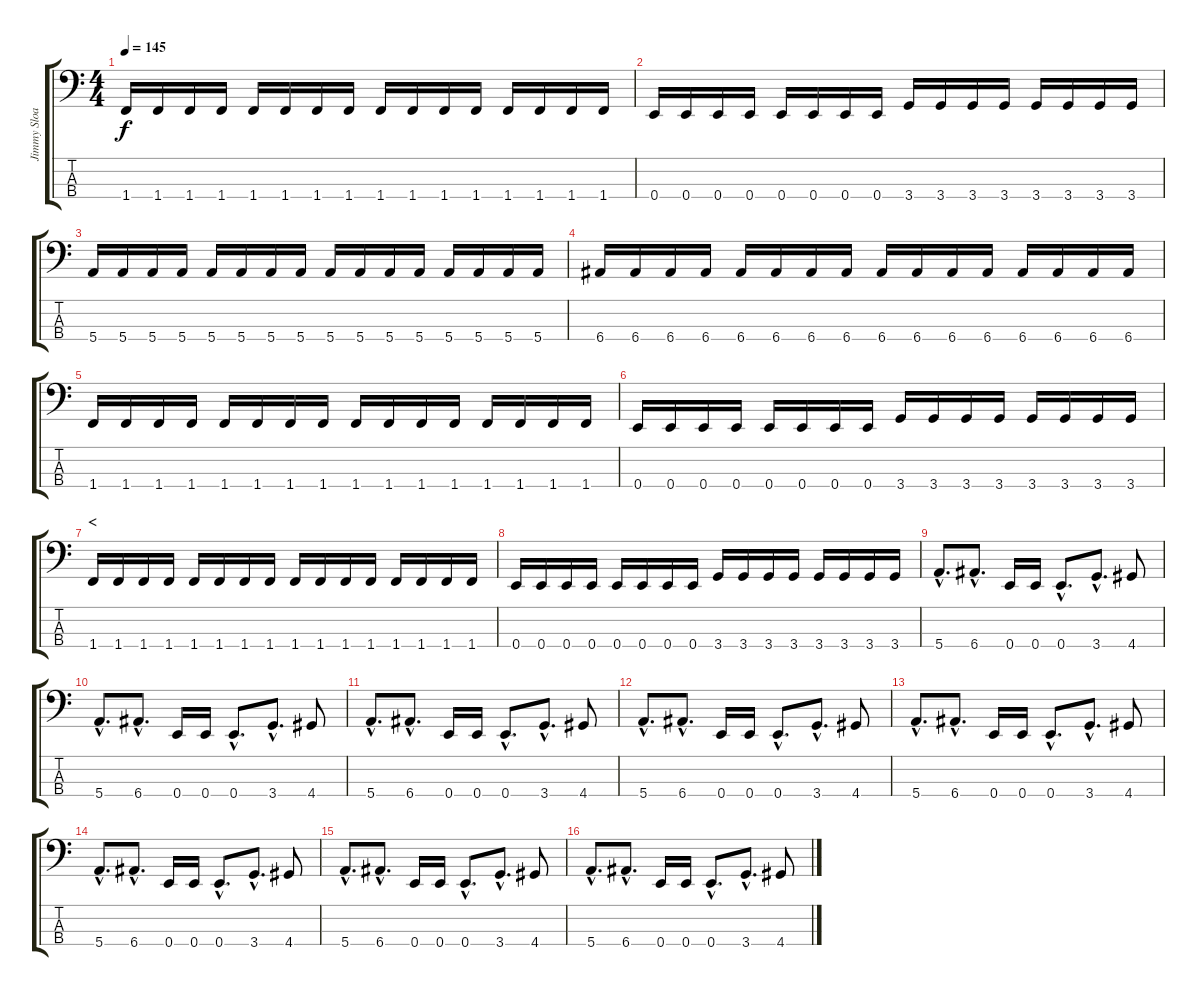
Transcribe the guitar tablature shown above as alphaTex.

\track ("Jimmy Sloas" "Jimmy Sloa") {instrument electricbasspick}
\staff {score tabs}
\tuning (G2 D2 A1 E1) {hide}
\ts (4 4)
\tempo 145
\clef f4
\ks c
1.4.16{dy f} 1.4.16 1.4.16 1.4.16 1.4.16 1.4.16 1.4.16 1.4.16 1.4.16 1.4.16 1.4.16 1.4.16 1.4.16 1.4.16 1.4.16 1.4.16 |
0.4.16 0.4.16 0.4.16 0.4.16 0.4.16 0.4.16 0.4.16 0.4.16 3.4.16 3.4.16 3.4.16 3.4.16 3.4.16 3.4.16 3.4.16 3.4.16 |
5.4.16 5.4.16 5.4.16 5.4.16 5.4.16 5.4.16 5.4.16 5.4.16 5.4.16 5.4.16 5.4.16 5.4.16 5.4.16 5.4.16 5.4.16 5.4.16 |
6.4.16 6.4.16 6.4.16 6.4.16 6.4.16 6.4.16 6.4.16 6.4.16 6.4.16 6.4.16 6.4.16 6.4.16 6.4.16 6.4.16 6.4.16 6.4.16 |
1.4.16 1.4.16 1.4.16 1.4.16 1.4.16 1.4.16 1.4.16 1.4.16 1.4.16 1.4.16 1.4.16 1.4.16 1.4.16 1.4.16 1.4.16 1.4.16 |
0.4.16 0.4.16 0.4.16 0.4.16 0.4.16 0.4.16 0.4.16 0.4.16 3.4.16 3.4.16 3.4.16 3.4.16 3.4.16 3.4.16 3.4.16 3.4.16 |
\section ("" "<")
1.4.16 1.4.16 1.4.16 1.4.16 1.4.16 1.4.16 1.4.16 1.4.16 1.4.16 1.4.16 1.4.16 1.4.16 1.4.16 1.4.16 1.4.16 1.4.16 |
0.4.16 0.4.16 0.4.16 0.4.16 0.4.16 0.4.16 0.4.16 0.4.16 3.4.16 3.4.16 3.4.16 3.4.16 3.4.16 3.4.16 3.4.16 3.4.16 |
5.4{hac}.8{d} 6.4{hac}.8{d} 0.4.16 0.4.16 0.4{hac}.8{d} 3.4{hac}.8{d} 4.4.8 |
5.4{hac}.8{d} 6.4{hac}.8{d} 0.4.16 0.4.16 0.4{hac}.8{d} 3.4{hac}.8{d} 4.4.8 |
5.4{hac}.8{d} 6.4{hac}.8{d} 0.4.16 0.4.16 0.4{hac}.8{d} 3.4{hac}.8{d} 4.4.8 |
5.4{hac}.8{d} 6.4{hac}.8{d} 0.4.16 0.4.16 0.4{hac}.8{d} 3.4{hac}.8{d} 4.4.8 |
5.4{hac}.8{d} 6.4{hac}.8{d} 0.4.16 0.4.16 0.4{hac}.8{d} 3.4{hac}.8{d} 4.4.8 |
5.4{hac}.8{d} 6.4{hac}.8{d} 0.4.16 0.4.16 0.4{hac}.8{d} 3.4{hac}.8{d} 4.4.8 |
5.4{hac}.8{d} 6.4{hac}.8{d} 0.4.16 0.4.16 0.4{hac}.8{d} 3.4{hac}.8{d} 4.4.8 |
5.4{hac}.8{d} 6.4{hac}.8{d} 0.4.16 0.4.16 0.4{hac}.8{d} 3.4{hac}.8{d} 4.4.8
